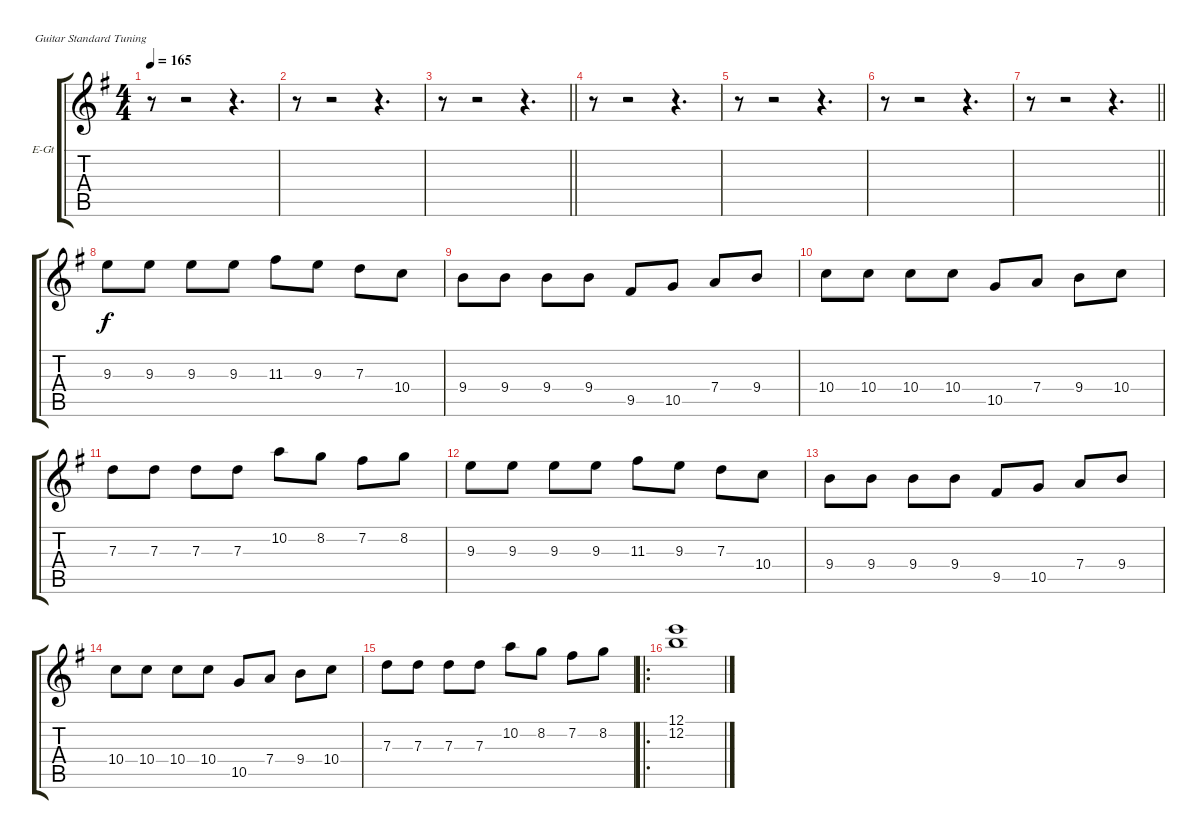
\bracketExtendMode groupsimilarinstruments
\firstSystemTrackNameOrientation horizontal
\otherSystemsTrackNameOrientation horizontal
\track ("Track 1" "E-Gt") {instrument overdrivenguitar}
\staff {score tabs}
\tuning (E4 B3 G3 D3 A2 E2)
\ts (4 4)
\tempo 165
\clef g2
\ks eminor
r.8{dy f} r.2 r.4{d} |
r.8 r.2 r.4{d} |
\barLineRight lightlight
r.8 r.2 r.4{d} |
r.8 r.2 r.4{d} |
r.8 r.2 r.4{d} |
r.8 r.2 r.4{d} |
\barLineRight lightlight
r.8 r.2 r.4{d} |
9.3.8 9.3.8 9.3.8 9.3.8 11.3.8 9.3.8 7.3.8 10.4.8 |
9.4.8 9.4.8 9.4.8 9.4.8 9.5.8 10.5.8 7.4.8 9.4.8 |
10.4.8 10.4.8 10.4.8 10.4.8 10.5.8 7.4.8 9.4.8 10.4.8 |
7.3.8 7.3.8 7.3.8 7.3.8 10.2.8 8.2.8 7.2.8 8.2.8 |
9.3.8 9.3.8 9.3.8 9.3.8 11.3.8 9.3.8 7.3.8 10.4.8 |
9.4.8 9.4.8 9.4.8 9.4.8 9.5.8 10.5.8 7.4.8 9.4.8 |
10.4.8 10.4.8 10.4.8 10.4.8 10.5.8 7.4.8 9.4.8 10.4.8 |
7.3.8 7.3.8 7.3.8 7.3.8 10.2.8 8.2.8 7.2.8 8.2.8 |
\ro
(12.1 12.2).1
